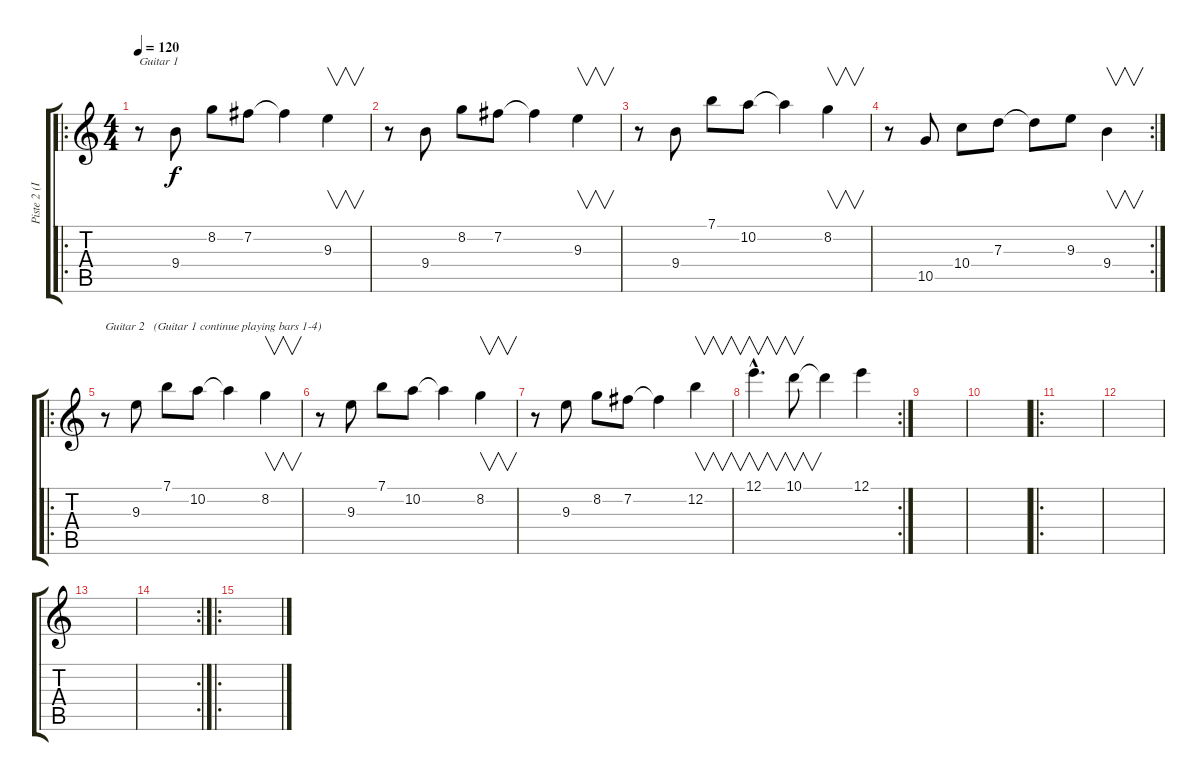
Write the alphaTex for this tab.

\track ("Piste 2 (Intro:The Hellion;solo)" "Piste 2 (I") {instrument distortionguitar}
\staff {score tabs}
\tuning (E4 B3 G3 D3 A2 E2) {hide}
\ro
\ts (4 4)
\tempo 120
\clef g2
\ks c
r.8{txt "Guitar 1" dy f instrument distortionguitar} 9.4.8 8.2.8 7.2.8 7.2{t}.4 9.3.4{v} |
r.8 9.4.8 8.2.8 7.2.8 7.2{t}.4 9.3.4{v} |
r.8 9.4.8 7.1.8 10.2.8 10.2{t}.4 8.2.4{v} |
\rc 2
r.8 10.5.8 10.4.8 7.3.8 7.3{t}.8 9.3.8 9.4.4{v} |
\ro
r.8{txt "Guitar 2   (Guitar 1 continue playing bars 1-4)"} 9.3.8 7.1.8 10.2.8 10.2{t}.4 8.2.4{v} |
r.8 9.3.8 7.1.8 10.2.8 10.2{t}.4 8.2.4{v} |
r.8 9.3.8 8.2.8 7.2.8 7.2{t}.4 12.2.4{v} |
\rc 2
12.1{hac}.4{v d} 10.1.8{v} 10.1{t}.4 12.1.4 |
|
|
\ro
|
|
|
\rc 2
|
\ro
